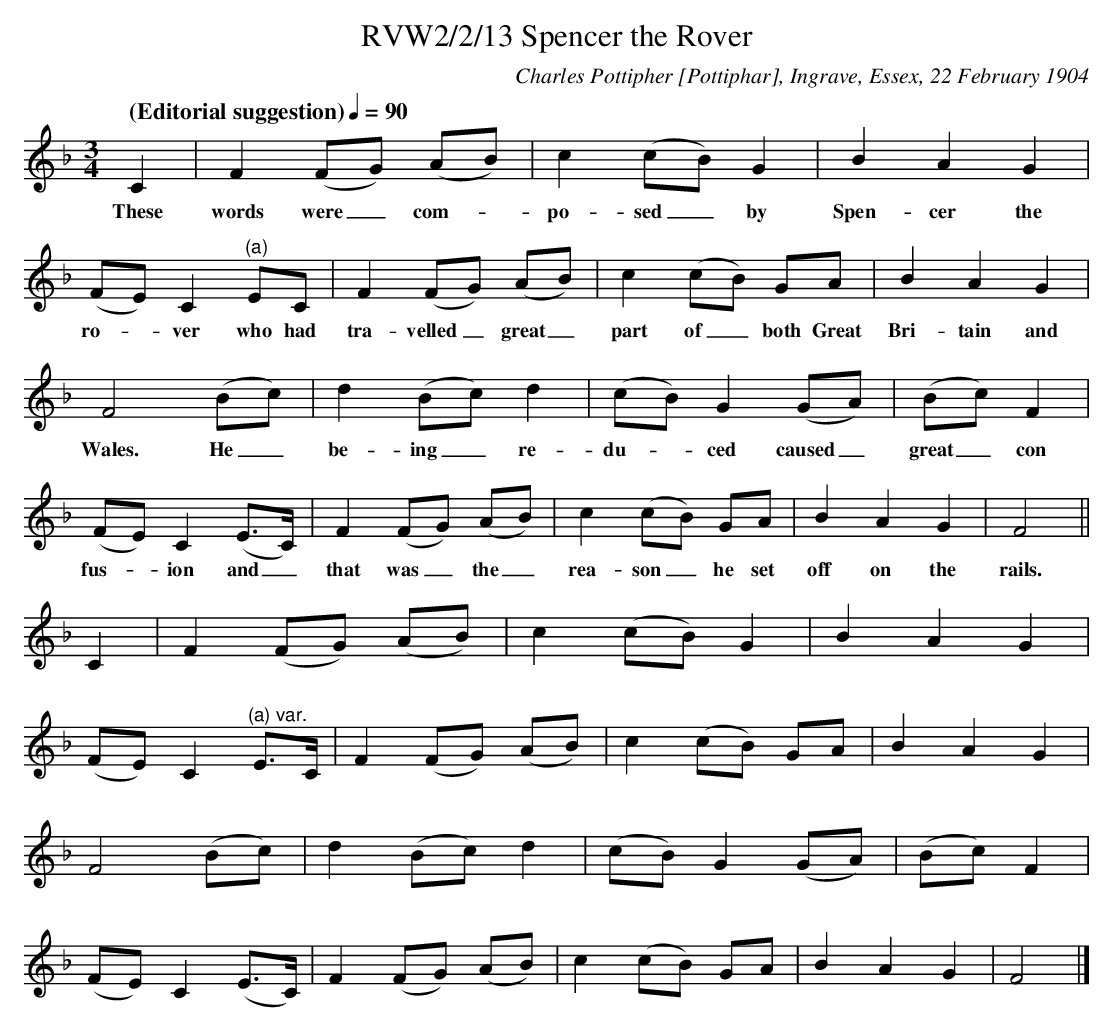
X:1
T:RVW2/2/13 Spencer the Rover
C:Charles Pottipher [Pottiphar], Ingrave, Essex, 22 February 1904
L:1/4
Q: "(Editorial suggestion)" 1/4=90
M:3/4
K:F
C | F (F/2G/2) (A/2B/2) | c (c/2B/2) G | B A G |
w: These words were_ com-*po-sed_ by Spen-cer the
(F/2E/2) C "^(a)"E/2C/2 | F (F/2G/2) (A/2B/2) | c (c/2B/2) G/2A/2 | B A G |
w: ro-*ver who had tra-velled_ great_ part of_ both Great Bri-tain and
F2 (B/2c/2) | d (B/2c/2) d | (c/2B/2) G (G/2A/2) | (B/2c/2) F|
w: Wales. He_ be-ing_ re-du-*ced caused_ great_ con
(F/2E/2) C (E3/4C/4) | F (F/2G/2) (A/2B/2) | c (c/2B/2) G/2A/2 | B A G | F2 ||
w: fus-*ion and_ that was_ the_ rea-son_ he set off on the rails.
C | F (F/2G/2) (A/2B/2) | c (c/2B/2) G | B A G |
(F/2E/2) C "^(a) var."E3/4C/4 | F (F/2G/2) (A/2B/2) | c (c/2B/2) G/2A/2 | B A G |
F2 (B/2c/2) | d (B/2c/2) d | (c/2B/2) G (G/2A/2) | (B/2c/2) F|
(F/2E/2) C (E3/4C/4) | F (F/2G/2) (A/2B/2) | c (c/2B/2) G/2A/2 | B A G | F2 |]
